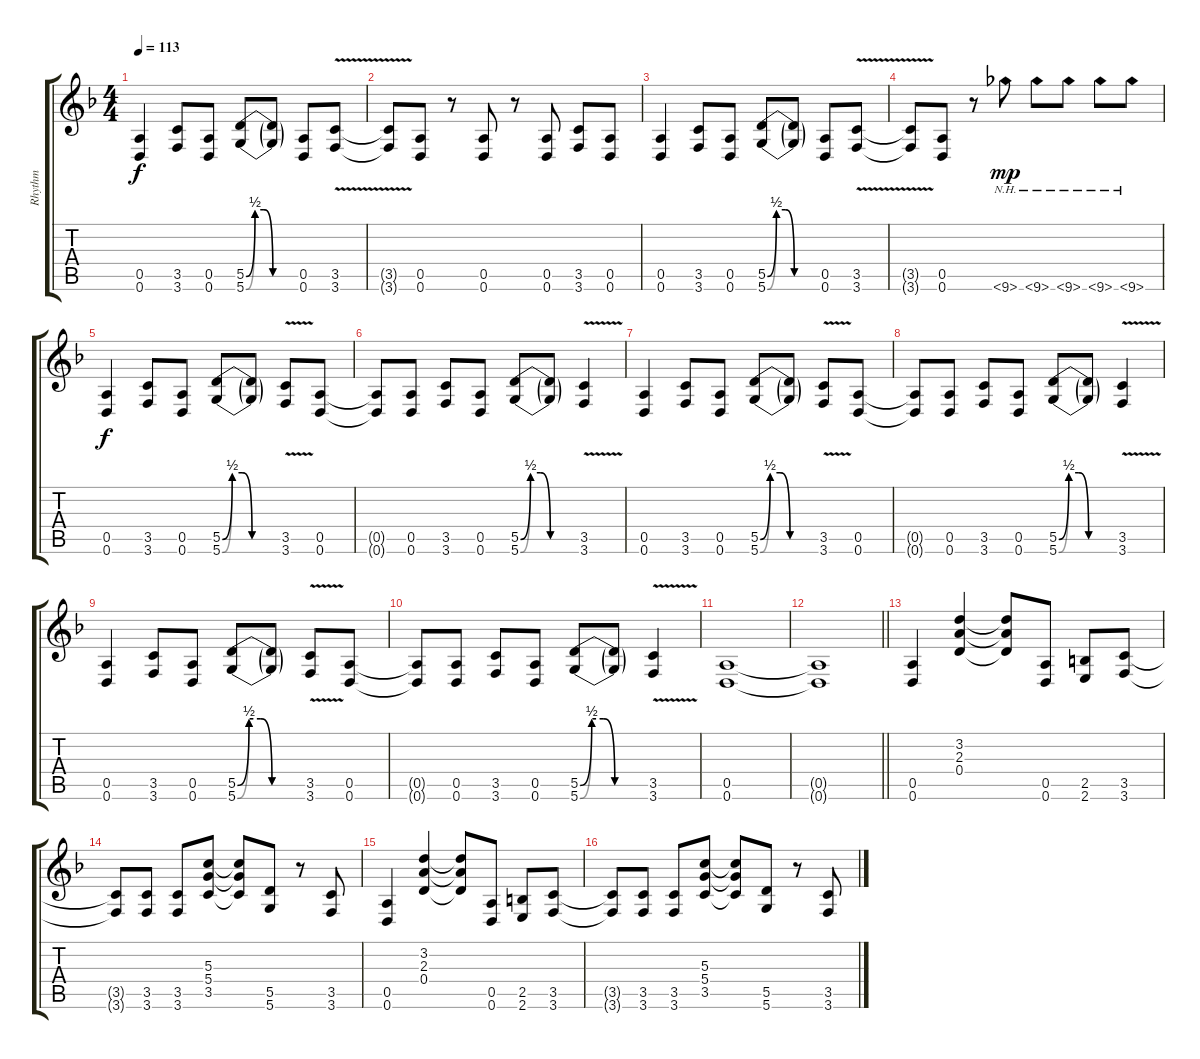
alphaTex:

\track ("Rhythm" "Rhythm") {instrument overdrivenguitar}
\staff {score tabs}
\tuning (E4 B3 G3 D3 A2 D2) {hide}
\ts (4 4)
\tempo 113
\clef g2
\ks dminor
(0.5 0.6).4{dy f} (3.5 3.6).8 (0.5 0.6).8 (5.5{be (custom 0 0 10 2 20 2 30 0 60 0)} 5.6{be (custom 0 0 10 2 20 2 30 0 60 0)}).8 (5.5{t} 5.6{t}).8 (0.5 0.6).8 (3.5{v} 3.6{v}).8 |
(3.5{t} 3.6{t}).8 (0.5 0.6).8 r.8 (0.5 0.6).8 r.8 (0.5 0.6).8 (3.5 3.6).8 (0.5 0.6).8 |
(0.5 0.6).4 (3.5 3.6).8 (0.5 0.6).8 (5.5{be (custom 0 0 10 2 20 2 30 0 60 0)} 5.6{be (custom 0 0 10 2 20 2 30 0 60 0)}).8 (5.5{t} 5.6{t}).8 (0.5 0.6).8 (3.5{v} 3.6{v}).8 |
(3.5{t} 3.6{t}).8 (0.5 0.6).8 r.8 9.6{nh}.8{dy mp} 9.6{nh}.8 9.6{nh}.8 9.6{nh}.8 9.6{nh}.8 |
(0.5 0.6).4{dy f} (3.5 3.6).8 (0.5 0.6).8 (5.5{be (custom 0 0 10 2 20 2 30 0 60 0)} 5.6{be (custom 0 0 10 2 20 2 30 0 60 0)}).8 (5.5{t} 5.6{t}).8 (3.5{v} 3.6{v}).8 (0.5 0.6).8 |
(0.5{t} 0.6{t}).8 (0.5 0.6).8 (3.5 3.6).8 (0.5 0.6).8 (5.5{be (custom 0 0 10 2 20 2 30 0 60 0)} 5.6{be (custom 0 0 10 2 20 2 30 0 60 0)}).8 (5.5{t} 5.6{t}).8 (3.5{v} 3.6{v}).4 |
(0.5 0.6).4 (3.5 3.6).8 (0.5 0.6).8 (5.5{be (custom 0 0 10 2 20 2 30 0 60 0)} 5.6{be (custom 0 0 10 2 20 2 30 0 60 0)}).8 (5.5{t} 5.6{t}).8 (3.5{v} 3.6{v}).8 (0.5 0.6).8 |
(0.5{t} 0.6{t}).8 (0.5 0.6).8 (3.5 3.6).8 (0.5 0.6).8 (5.5{be (custom 0 0 10 2 20 2 30 0 60 0)} 5.6{be (custom 0 0 10 2 20 2 30 0 60 0)}).8 (5.5{t} 5.6{t}).8 (3.5{v} 3.6{v}).4 |
(0.5 0.6).4 (3.5 3.6).8 (0.5 0.6).8 (5.5{be (custom 0 0 10 2 20 2 30 0 60 0)} 5.6{be (custom 0 0 10 2 20 2 30 0 60 0)}).8 (5.5{t} 5.6{t}).8 (3.5{v} 3.6{v}).8 (0.5 0.6).8 |
(0.5{t} 0.6{t}).8 (0.5 0.6).8 (3.5 3.6).8 (0.5 0.6).8 (5.5{be (custom 0 0 10 2 20 2 30 0 60 0)} 5.6{be (custom 0 0 10 2 20 2 30 0 60 0)}).8 (5.5{t} 5.6{t}).8 (3.5{v} 3.6{v}).4 |
(0.5 0.6).1 |
\barLineRight lightlight
(0.5{t} 0.6{t}).1 |
\section ("" "")
(0.5 0.6).4 (3.2 2.3 0.4).4 (3.2{t} 2.3{t} 0.4{t}).8 (0.5 0.6).8 (2.5 2.6).8 (3.5 3.6).8 |
(3.5{t} 3.6{t}).8 (3.5 3.6).8 (3.5 3.6).8 (5.3 5.4 3.5).8 (5.3{t} 5.4{t} 3.5{t}).8 (5.5 5.6).8 r.8 (3.5 3.6).8 |
(0.5 0.6).4 (3.2 2.3 0.4).4 (3.2{t} 2.3{t} 0.4{t}).8 (0.5 0.6).8 (2.5 2.6).8 (3.5 3.6).8 |
(3.5{t} 3.6{t}).8 (3.5 3.6).8 (3.5 3.6).8 (5.3 5.4 3.5).8 (5.3{t} 5.4{t} 3.5{t}).8 (5.5 5.6).8 r.8 (3.5 3.6).8
